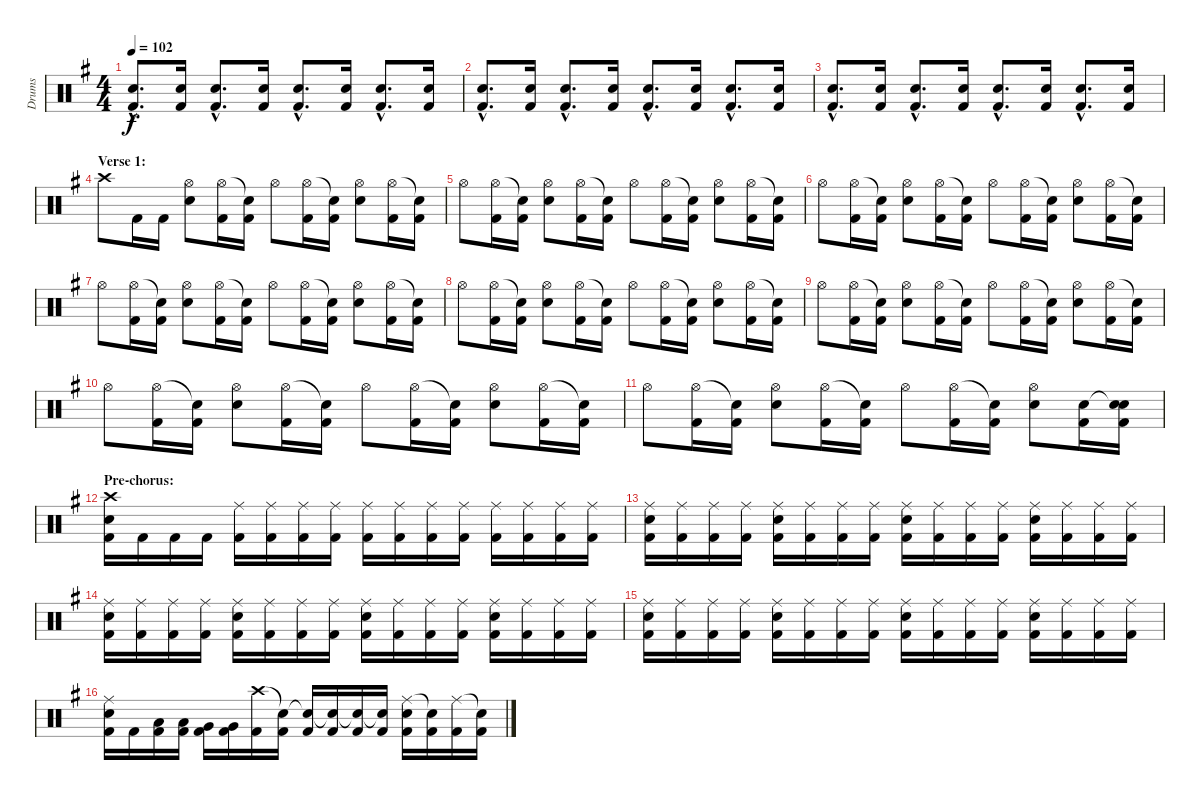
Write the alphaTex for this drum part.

\track ("Drums" "Drums") {instrument percussion}
\staff {score}
\articulation defaults
\ts (4 4)
\tempo 102
\clef neutral
\ks eminor
("Snare (hit) 2"{hac} "Kick (hit) 2"{hac}).8{d dy f} ("Snare (hit) 2" "Kick (hit) 2").16 ("Snare (hit) 2"{hac} "Kick (hit) 2"{hac}).8{d} ("Snare (hit) 2" "Kick (hit) 2").16 ("Snare (hit) 2"{hac} "Kick (hit) 2"{hac}).8{d} ("Snare (hit) 2" "Kick (hit) 2").16 ("Snare (hit) 2"{hac} "Kick (hit) 2"{hac}).8{d} ("Snare (hit) 2" "Kick (hit) 2").16 |
("Snare (hit) 2"{hac} "Kick (hit) 2"{hac}).8{d} ("Snare (hit) 2" "Kick (hit) 2").16 ("Snare (hit) 2"{hac} "Kick (hit) 2"{hac}).8{d} ("Snare (hit) 2" "Kick (hit) 2").16 ("Snare (hit) 2"{hac} "Kick (hit) 2"{hac}).8{d} ("Snare (hit) 2" "Kick (hit) 2").16 ("Snare (hit) 2"{hac} "Kick (hit) 2"{hac}).8{d} ("Snare (hit) 2" "Kick (hit) 2").16 |
("Snare (hit) 2"{hac} "Kick (hit) 2"{hac}).8{d} ("Snare (hit) 2" "Kick (hit) 2").16 ("Snare (hit) 2"{hac} "Kick (hit) 2"{hac}).8{d} ("Snare (hit) 2" "Kick (hit) 2").16 ("Snare (hit) 2"{hac} "Kick (hit) 2"{hac}).8{d} ("Snare (hit) 2" "Kick (hit) 2").16 ("Snare (hit) 2"{hac} "Kick (hit) 2"{hac}).8{d} ("Snare (hit) 2" "Kick (hit) 2").16 |
\section ("" "Verse 1:")
"Crash high (hit)".8 "Kick (hit) 2".16 "Kick (hit) 2".16 ("Hi-Hat (open)" "Snare (hit) 2").8 ("Hi-Hat (open)" "Kick (hit) 2").16 ("Snare (hit)"{t} "Kick (hit) 2").16 "Hi-Hat (open)".8 ("Hi-Hat (open)" "Kick (hit) 2").16 ("Snare (hit)"{t} "Kick (hit) 2").16 ("Hi-Hat (open)" "Snare (hit) 2").8 ("Hi-Hat (open)" "Kick (hit) 2").16 ("Snare (hit)"{t} "Kick (hit) 2").16 |
"Hi-Hat (open)".8 ("Hi-Hat (open)" "Kick (hit) 2").16 ("Snare (hit)"{t} "Kick (hit) 2").16 ("Hi-Hat (open)" "Snare (hit) 2").8 ("Hi-Hat (open)" "Kick (hit) 2").16 ("Snare (hit)"{t} "Kick (hit) 2").16 "Hi-Hat (open)".8 ("Hi-Hat (open)" "Kick (hit) 2").16 ("Snare (hit)"{t} "Kick (hit) 2").16 ("Hi-Hat (open)" "Snare (hit) 2").8 ("Hi-Hat (open)" "Kick (hit) 2").16 ("Snare (hit)"{t} "Kick (hit) 2").16 |
"Hi-Hat (open)".8 ("Hi-Hat (open)" "Kick (hit) 2").16 ("Snare (hit)"{t} "Kick (hit) 2").16 ("Hi-Hat (open)" "Snare (hit) 2").8 ("Hi-Hat (open)" "Kick (hit) 2").16 ("Snare (hit)"{t} "Kick (hit) 2").16 "Hi-Hat (open)".8 ("Hi-Hat (open)" "Kick (hit) 2").16 ("Snare (hit)"{t} "Kick (hit) 2").16 ("Hi-Hat (open)" "Snare (hit) 2").8 ("Hi-Hat (open)" "Kick (hit) 2").16 ("Snare (hit)"{t} "Kick (hit) 2").16 |
"Hi-Hat (open)".8 ("Hi-Hat (open)" "Kick (hit) 2").16 ("Snare (hit)"{t} "Kick (hit) 2").16 ("Hi-Hat (open)" "Snare (hit) 2").8 ("Hi-Hat (open)" "Kick (hit) 2").16 ("Snare (hit)"{t} "Kick (hit) 2").16 "Hi-Hat (open)".8 ("Hi-Hat (open)" "Kick (hit) 2").16 ("Snare (hit)"{t} "Kick (hit) 2").16 ("Hi-Hat (open)" "Snare (hit) 2").8 ("Hi-Hat (open)" "Kick (hit) 2").16 ("Snare (hit)"{t} "Kick (hit) 2").16 |
"Hi-Hat (open)".8 ("Hi-Hat (open)" "Kick (hit) 2").16 ("Snare (hit)"{t} "Kick (hit) 2").16 ("Hi-Hat (open)" "Snare (hit) 2").8 ("Hi-Hat (open)" "Kick (hit) 2").16 ("Snare (hit)"{t} "Kick (hit) 2").16 "Hi-Hat (open)".8 ("Hi-Hat (open)" "Kick (hit) 2").16 ("Snare (hit)"{t} "Kick (hit) 2").16 ("Hi-Hat (open)" "Snare (hit) 2").8 ("Hi-Hat (open)" "Kick (hit) 2").16 ("Snare (hit)"{t} "Kick (hit) 2").16 |
"Hi-Hat (open)".8 ("Hi-Hat (open)" "Kick (hit) 2").16 ("Snare (hit)"{t} "Kick (hit) 2").16 ("Hi-Hat (open)" "Snare (hit) 2").8 ("Hi-Hat (open)" "Kick (hit) 2").16 ("Snare (hit)"{t} "Kick (hit) 2").16 "Hi-Hat (open)".8 ("Hi-Hat (open)" "Kick (hit) 2").16 ("Snare (hit)"{t} "Kick (hit) 2").16 ("Hi-Hat (open)" "Snare (hit) 2").8 ("Hi-Hat (open)" "Kick (hit) 2").16 ("Snare (hit)"{t} "Kick (hit) 2").16 |
"Hi-Hat (open)".8 ("Hi-Hat (open)" "Kick (hit) 2").16 ("Snare (hit)"{t} "Kick (hit) 2").16 ("Hi-Hat (open)" "Snare (hit) 2").8 ("Hi-Hat (open)" "Kick (hit) 2").16 ("Snare (hit)"{t} "Kick (hit) 2").16 "Hi-Hat (open)".8 ("Hi-Hat (open)" "Kick (hit) 2").16 ("Snare (hit)"{t} "Kick (hit) 2").16 ("Hi-Hat (open)" "Snare (hit) 2").8 ("Hi-Hat (open)" "Kick (hit) 2").16 ("Snare (hit)"{t} "Kick (hit) 2").16 |
"Hi-Hat (open)".8 ("Hi-Hat (open)" "Kick (hit) 2").16 ("Snare (hit)"{t} "Kick (hit) 2").16 ("Hi-Hat (open)" "Snare (hit) 2").8 ("Hi-Hat (open)" "Kick (hit) 2").16 ("Snare (hit)"{t} "Kick (hit) 2").16 "Hi-Hat (open)".8 ("Hi-Hat (open)" "Kick (hit) 2").16 ("Snare (hit)"{t} "Kick (hit) 2").16 ("Hi-Hat (open)" "Snare (hit) 2").8 ("Snare (hit) 2" "Kick (hit) 2").16 ("Snare (hit)"{t} "Snare (hit) 2" "Kick (hit) 2").16 |
\section ("" "Pre-chorus:")
("Crash high (hit)" "Snare (hit) 2" "Kick (hit) 2").16 "Kick (hit) 2".16 "Kick (hit) 2".16 "Kick (hit) 2".16 ("Ride (middle)" "Kick (hit) 2").16 ("Ride (middle)" "Kick (hit) 2").16 ("Ride (middle)" "Kick (hit) 2").16 ("Ride (middle)" "Kick (hit) 2").16 ("Ride (middle)" "Kick (hit) 2").16 ("Ride (middle)" "Kick (hit) 2").16 ("Ride (middle)" "Kick (hit) 2").16 ("Ride (middle)" "Kick (hit) 2").16 ("Ride (middle)" "Kick (hit) 2").16 ("Ride (middle)" "Kick (hit) 2").16 ("Ride (middle)" "Kick (hit) 2").16 ("Ride (middle)" "Kick (hit) 2").16 |
("Ride (middle)" "Snare (hit) 2" "Kick (hit) 2").16 ("Ride (middle)" "Kick (hit) 2").16 ("Ride (middle)" "Kick (hit) 2").16 ("Ride (middle)" "Kick (hit) 2").16 ("Ride (middle)" "Snare (hit) 2" "Kick (hit) 2").16 ("Ride (middle)" "Kick (hit) 2").16 ("Ride (middle)" "Kick (hit) 2").16 ("Ride (middle)" "Kick (hit) 2").16 ("Ride (middle)" "Snare (hit) 2" "Kick (hit) 2").16 ("Ride (middle)" "Kick (hit) 2").16 ("Ride (middle)" "Kick (hit) 2").16 ("Ride (middle)" "Kick (hit) 2").16 ("Ride (middle)" "Snare (hit) 2" "Kick (hit) 2").16 ("Ride (middle)" "Kick (hit) 2").16 ("Ride (middle)" "Kick (hit) 2").16 ("Ride (middle)" "Kick (hit) 2").16 |
("Ride (middle)" "Snare (hit) 2" "Kick (hit) 2").16 ("Ride (middle)" "Kick (hit) 2").16 ("Ride (middle)" "Kick (hit) 2").16 ("Ride (middle)" "Kick (hit) 2").16 ("Ride (middle)" "Snare (hit) 2" "Kick (hit) 2").16 ("Ride (middle)" "Kick (hit) 2").16 ("Ride (middle)" "Kick (hit) 2").16 ("Ride (middle)" "Kick (hit) 2").16 ("Ride (middle)" "Snare (hit) 2" "Kick (hit) 2").16 ("Ride (middle)" "Kick (hit) 2").16 ("Ride (middle)" "Kick (hit) 2").16 ("Ride (middle)" "Kick (hit) 2").16 ("Ride (middle)" "Snare (hit) 2" "Kick (hit) 2").16 ("Ride (middle)" "Kick (hit) 2").16 ("Ride (middle)" "Kick (hit) 2").16 ("Ride (middle)" "Kick (hit) 2").16 |
("Ride (middle)" "Snare (hit) 2" "Kick (hit) 2").16 ("Ride (middle)" "Kick (hit) 2").16 ("Ride (middle)" "Kick (hit) 2").16 ("Ride (middle)" "Kick (hit) 2").16 ("Ride (middle)" "Snare (hit) 2" "Kick (hit) 2").16 ("Ride (middle)" "Kick (hit) 2").16 ("Ride (middle)" "Kick (hit) 2").16 ("Ride (middle)" "Kick (hit) 2").16 ("Ride (middle)" "Snare (hit) 2" "Kick (hit) 2").16 ("Ride (middle)" "Kick (hit) 2").16 ("Ride (middle)" "Kick (hit) 2").16 ("Ride (middle)" "Kick (hit) 2").16 ("Ride (middle)" "Snare (hit) 2" "Kick (hit) 2").16 ("Ride (middle)" "Kick (hit) 2").16 ("Ride (middle)" "Kick (hit) 2").16 ("Ride (middle)" "Kick (hit) 2").16 |
("Ride (middle)" "Snare (hit) 2" "Kick (hit) 2").16 "Kick (hit) 2".16 ("Low Tom (hit)" "Kick (hit) 2").16 ("Low Tom (hit)" "Kick (hit) 2").16 ("Very Low Tom (hit)" "Kick (hit) 2").16 ("Very Low Tom (hit)" "Kick (hit) 2").16 ("Crash high (hit)" "Kick (hit) 2").16 ("Snare (hit)"{t} "Kick (hit) 2").16 ("Snare (hit)"{t} "Kick (hit) 2").16 ("Snare (hit)"{t} "Kick (hit) 2").16 ("Snare (hit)"{t} "Kick (hit) 2").16 ("Snare (hit)"{t} "Kick (hit) 2").16 ("Ride (middle)" "Snare (hit) 2" "Kick (hit) 2").16 ("Snare (hit)"{t} "Kick (hit) 2").16 ("Ride (middle)" "Kick (hit) 2").16 ("Snare (hit)"{t} "Kick (hit) 2").16
